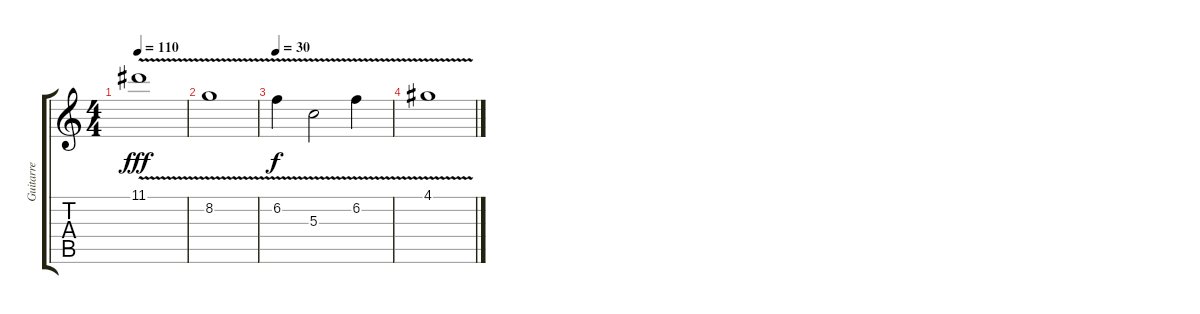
\track ("Guitarre" "Guitarre") {instrument acousticguitarsteel}
\staff {score tabs}
\tuning (E4 B3 G3 D3 A2 E2) {hide}
\ts (4 4)
\tempo 110
\clef g2
\ks c
11.1{v}.1{dy fff} |
8.2{v}.1 |
\tempo 30
6.2{v}.4{dy f} 5.3{v}.2 6.2{v}.4 |
4.1{v}.1
